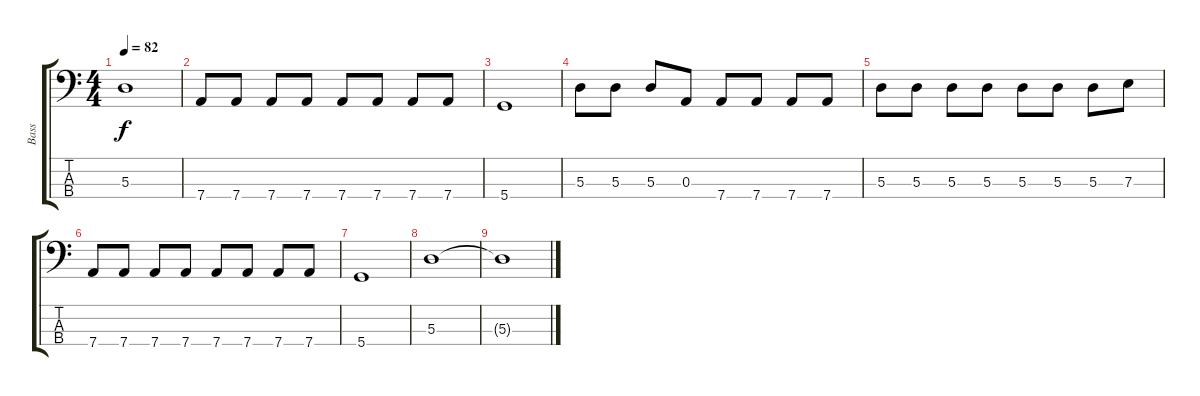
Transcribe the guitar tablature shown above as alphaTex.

\track ("Bass" "Bass") {instrument electricbassfinger}
\staff {score tabs}
\tuning (G2 D2 A1 D1) {hide}
\ts (4 4)
\tempo 82
\clef f4
\ks c
5.3.1{dy f} |
7.4.8 7.4.8 7.4.8 7.4.8 7.4.8 7.4.8 7.4.8 7.4.8 |
5.4.1 |
5.3.8 5.3.8 5.3.8 0.3.8 7.4.8 7.4.8 7.4.8 7.4.8 |
5.3.8 5.3.8 5.3.8 5.3.8 5.3.8 5.3.8 5.3.8 7.3.8 |
7.4.8 7.4.8 7.4.8 7.4.8 7.4.8 7.4.8 7.4.8 7.4.8 |
5.4.1 |
5.3.1{volume 0} |
5.3{t}.1
